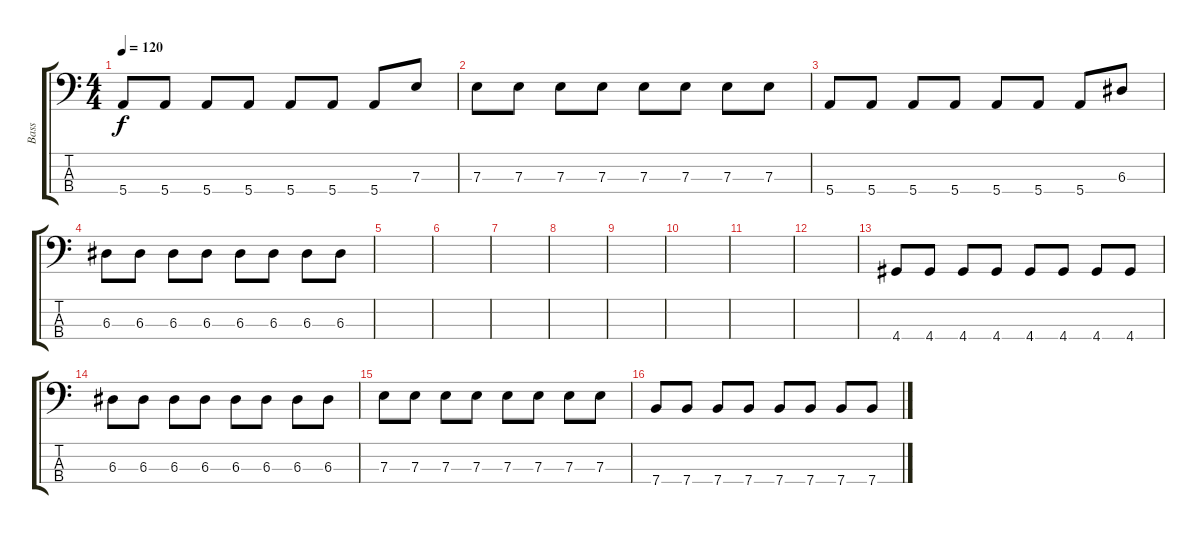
\track ("Bass" "Bass") {instrument electricbassfinger}
\staff {score tabs}
\tuning (G2 D2 A1 E1) {hide}
\ts (4 4)
\tempo 120
\clef f4
\ks c
5.4.8{dy f} 5.4.8 5.4.8 5.4.8 5.4.8 5.4.8 5.4.8 7.3.8 |
7.3.8 7.3.8 7.3.8 7.3.8 7.3.8 7.3.8 7.3.8 7.3.8 |
5.4.8 5.4.8 5.4.8 5.4.8 5.4.8 5.4.8 5.4.8 6.3.8 |
6.3.8 6.3.8 6.3.8 6.3.8 6.3.8 6.3.8 6.3.8 6.3.8 |
|
|
|
|
|
|
|
|
4.4.8{volume 0} 4.4.8{volume 16} 4.4.8 4.4.8 4.4.8 4.4.8 4.4.8 4.4.8 |
6.3.8 6.3.8 6.3.8 6.3.8 6.3.8 6.3.8 6.3.8 6.3.8 |
7.3.8 7.3.8 7.3.8 7.3.8 7.3.8 7.3.8 7.3.8 7.3.8 |
7.4.8 7.4.8 7.4.8 7.4.8 7.4.8 7.4.8 7.4.8 7.4.8
